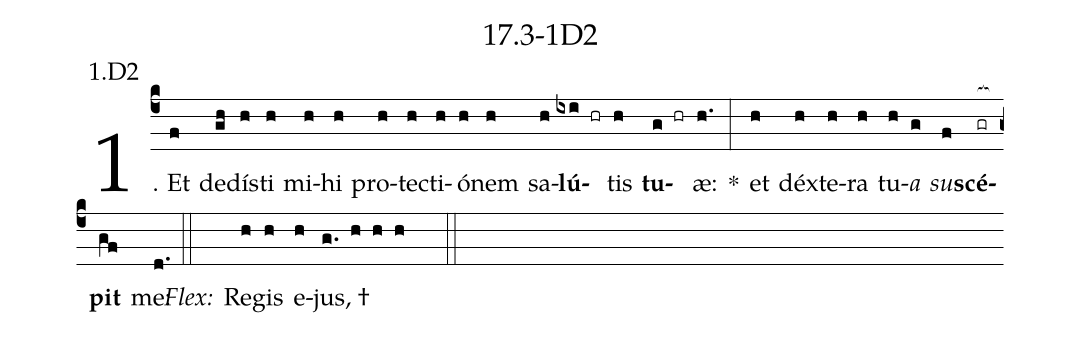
name: 17.3-1D2;
annotation: 1.D2;
%%
(c4)1. Et(f) de(gh)dís(h)ti(h) mi(h)hi(h) pro(h)tec(h)ti(h)ó(h)nem(h) sa(h)<b>lú</b>(ixi hr)tis(h) <b>tu</b>(g hr)æ:(h.) *(:) et(h) déx(h)te(h)ra(h) tu(h)<i>a</i>(g) <i>su</i>(f)<b>scé</b>(gr[ocb:1{])<b>pit</b>(gf[ocb:0}]) me:(d.) (::)
<i>Flex:</i>()  Re(h)gis(h) e(h)jus, †(g. h h h  ::)

%E(h) u(h) o(g) u(f) a(gf) e.(d.) (::)
